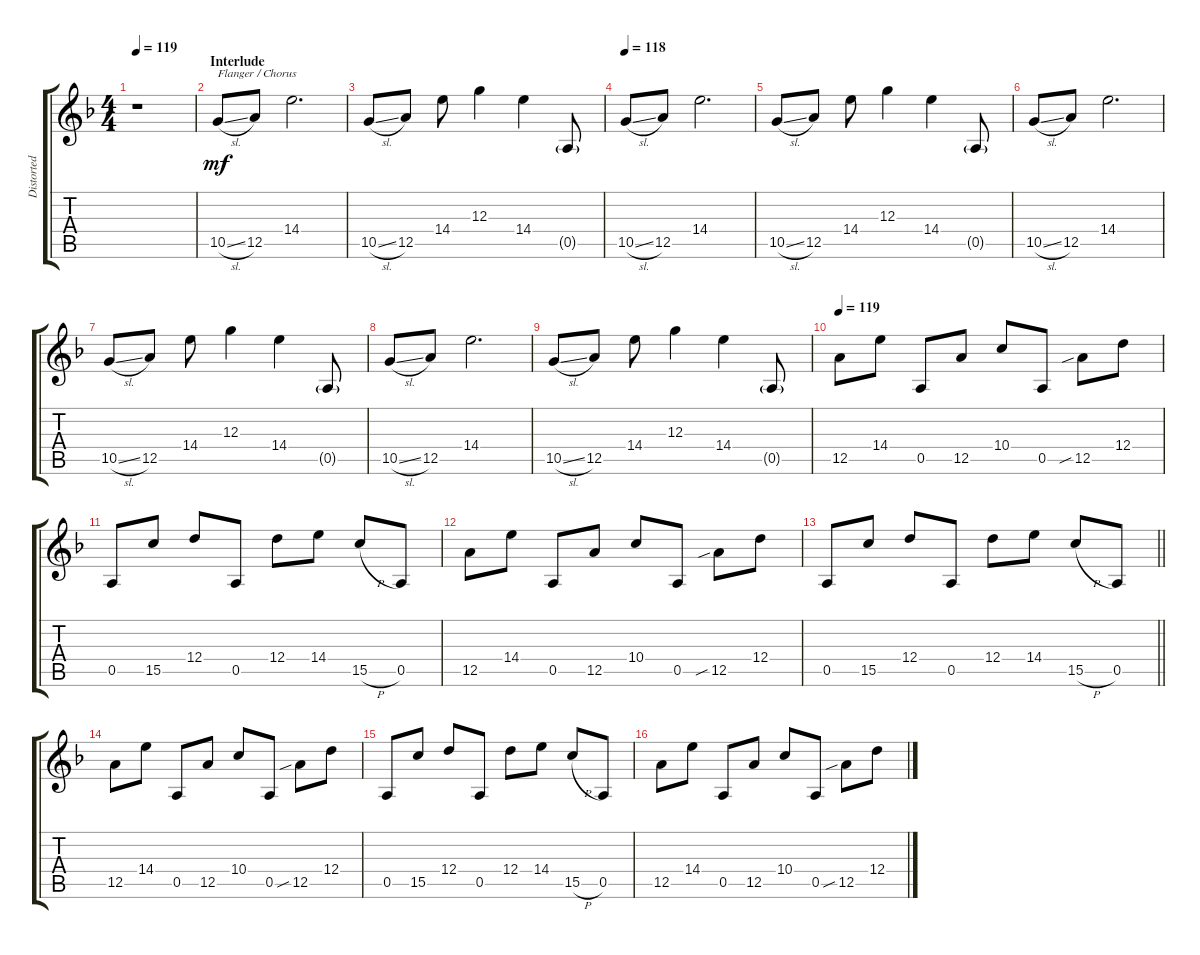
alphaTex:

\track ("Distorted Center Guitar" "Distorted ") {instrument distortionguitar}
\staff {score tabs}
\tuning (E4 B3 G3 D3 A2 D2) {hide}
\ts (4 4)
\tempo 119
\clef g2
\ks dminor
r.1{dy mf} |
\section ("" "Interlude")
10.5{sl}.8{txt "Flanger / Chorus"} 12.5.8 14.4.2{d} |
10.5{sl}.8 12.5.8 14.4.8 12.3.4 14.4.4 0.5{g}.8 |
\tempo 118
10.5{sl}.8 12.5.8 14.4.2{d} |
10.5{sl}.8 12.5.8 14.4.8 12.3.4 14.4.4 0.5{g}.8 |
10.5{sl}.8 12.5.8 14.4.2{d} |
10.5{sl}.8 12.5.8 14.4.8 12.3.4 14.4.4 0.5{g}.8 |
10.5{sl}.8 12.5.8 14.4.2{d} |
10.5{sl}.8 12.5.8 14.4.8 12.3.4 14.4.4 0.5{g}.8 |
\section ("" "")
\tempo 119
12.5.8 14.4.8 0.5.8 12.5.8 10.4.8 0.5.8 12.5{sib}.8 12.4.8 |
0.5.8 15.5.8 12.4.8 0.5.8 12.4.8 14.4.8 15.5{h}.8 0.5.8 |
12.5.8 14.4.8 0.5.8 12.5.8 10.4.8 0.5.8 12.5{sib}.8 12.4.8 |
\barLineRight lightlight
0.5.8 15.5.8 12.4.8 0.5.8 12.4.8 14.4.8 15.5{h}.8 0.5.8 |
12.5.8 14.4.8 0.5.8 12.5.8 10.4.8 0.5.8 12.5{sib}.8 12.4.8 |
0.5.8 15.5.8 12.4.8 0.5.8 12.4.8 14.4.8 15.5{h}.8 0.5.8 |
12.5.8 14.4.8 0.5.8 12.5.8 10.4.8 0.5.8 12.5{sib}.8 12.4.8
